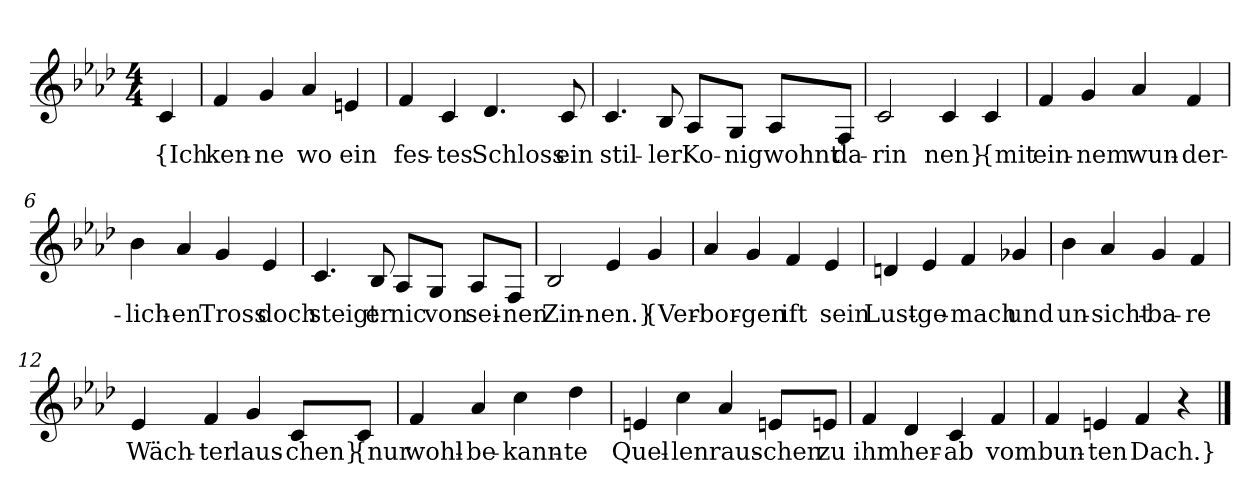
**kern	**text
*part1	*part1
*staff1	*staff1
*clefG2	*
*k[b-e-a-d-]	*
*M4/4	*
=	=
4c	{Ich
=1	=1
4f	ken-
4g	-ne
4a-	wo
4en	ein
=2	=2
4f	fes-
4c	-tes
4.d-	Schloss
8c	ein
=3	=3
4.c	stil-
8B-	-ler
8A-/L	Ko-
8G/J	-nig
8A-/L	wohnt
8F/J	da-
=4	=4
2c	-rin
4c	-nen}
4c	{mit
=5	=5
4f	ein-
4g	-nem
4a-	wun-
4f	-der-
=6	=6
4b-	-lich-
4a-	-en
4g	Tross
4e-	doch
=7	=7
4.c	steigt
8B-	er
8A-/L	nic
8G/J	von
8A-/L	sei-
8F/J	-nen
=8	=8
2B-	Zin-
4e-	-nen.}
4g	{Ver-
=9	=9
4a-	-bor-
4g	-gen
4f	ift
4e-	sein
=10	=10
4dn	Lust-
4e-	-ge-
4f	-mach
4g-X	und
=11	=11
4b-	un-
4a-	-sicht-
4g	-ba-
4f	-re
=12	=12
4e-	Wäch-
4f	-ter
4g	laus-
8c/L	-chen}
8c/J	{nur
=13	=13
4f	wohl-
4a-	-be-
4cc	-kann-
4dd-	-te
=14	=14
4en	Quel-
4cc	-len
4a-	raus-
8en/L	-chen
8en/J	zu
=15	=15
4f	ihm
4d-	her-
4c	-ab
4f	vom
=16	=16
4f	bun-
4en	-ten
4f	Dach.}
4r	.
==	==
*-	*-
